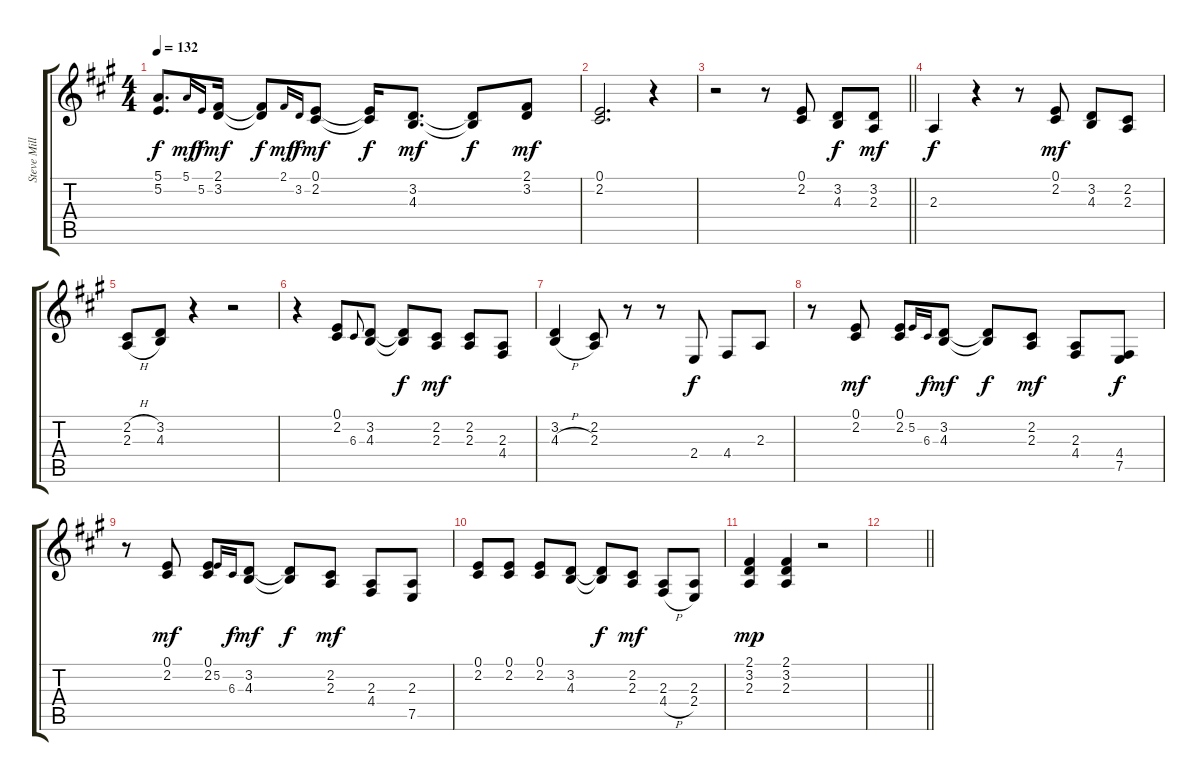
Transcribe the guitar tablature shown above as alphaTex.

\track ("Steve Miller" "Steve Mill") {instrument tenorsax}
\staff {score tabs}
\tuning (E4 B3 G3 D3 A2 E2) {hide}
\ts (4 4)
\tempo 132
\clef g2
\ks a
(5.1{t} 5.2{t}).8{d dy f} 5.1.16{gr onbeat dy mf} 5.2.16{gr onbeat dy f} (2.1 3.2).16{dy mf} (2.1{t} 3.2{t}).8{dy f} 2.1.16{gr onbeat dy mf} 3.2.16{gr onbeat dy f} (0.1 2.2).8{dy mf} (0.1{t} 2.2{t}).16{dy f} (3.2 4.3).8{d dy mf} (3.2{t} 4.3{t}).8{dy f} (2.1 3.2).8{dy mf} |
(0.1 2.2).2{d} r.4 |
\barLineRight lightlight
r.2 r.8 (0.1 2.2).8 (3.2 4.3).8{dy f} (3.2 2.3).8{dy mf} |
2.3.4{dy f} r.4 r.8 (0.1 2.2).8{dy mf} (3.2 4.3).8 (2.2 2.3).8 |
(2.2{h} 2.3{h}).8 (3.2 4.3).8 r.4 r.2 |
r.4 (0.1 2.2).8 6.3.8{gr onbeat} (3.2 4.3).8 (3.2{t} 4.3{t}).8{dy f} (2.2 2.3).8{dy mf} (2.2 2.3).8 (2.3 4.4).8 |
(3.2 4.3{h}).4 (2.2 2.3).8 r.8 r.8 2.4.8{dy f} 4.4.8 2.3.8 |
r.8 (0.1 2.2).8{dy mf} (0.1 2.2).8 5.2.16{gr onbeat} 6.3.16{gr onbeat dy f} (3.2 4.3).8{dy mf} (3.2{t} 4.3{t}).8{dy f} (2.2 2.3).8{dy mf} (2.3 4.4).8 (4.4 7.5).8{dy f} |
r.8 (0.1 2.2).8{dy mf} (0.1 2.2).8 5.2.16{gr onbeat} 6.3.16{gr onbeat dy f} (3.2 4.3).8{dy mf} (3.2{t} 4.3{t}).8{dy f} (2.2 2.3).8{dy mf} (2.3 4.4).8 (2.3 7.5).8 |
(0.1 2.2).8 (0.1 2.2).8 (0.1 2.2).8 (3.2 4.3).8 (3.2{t} 4.3{t}).8{dy f} (2.2 2.3).8{dy mf} (2.3 4.4{h}).8 (2.3 2.4).8 |
(2.1 3.2 2.3).4{dy mp} (2.1 3.2 2.3).4 r.2 |
\barLineRight lightlight
